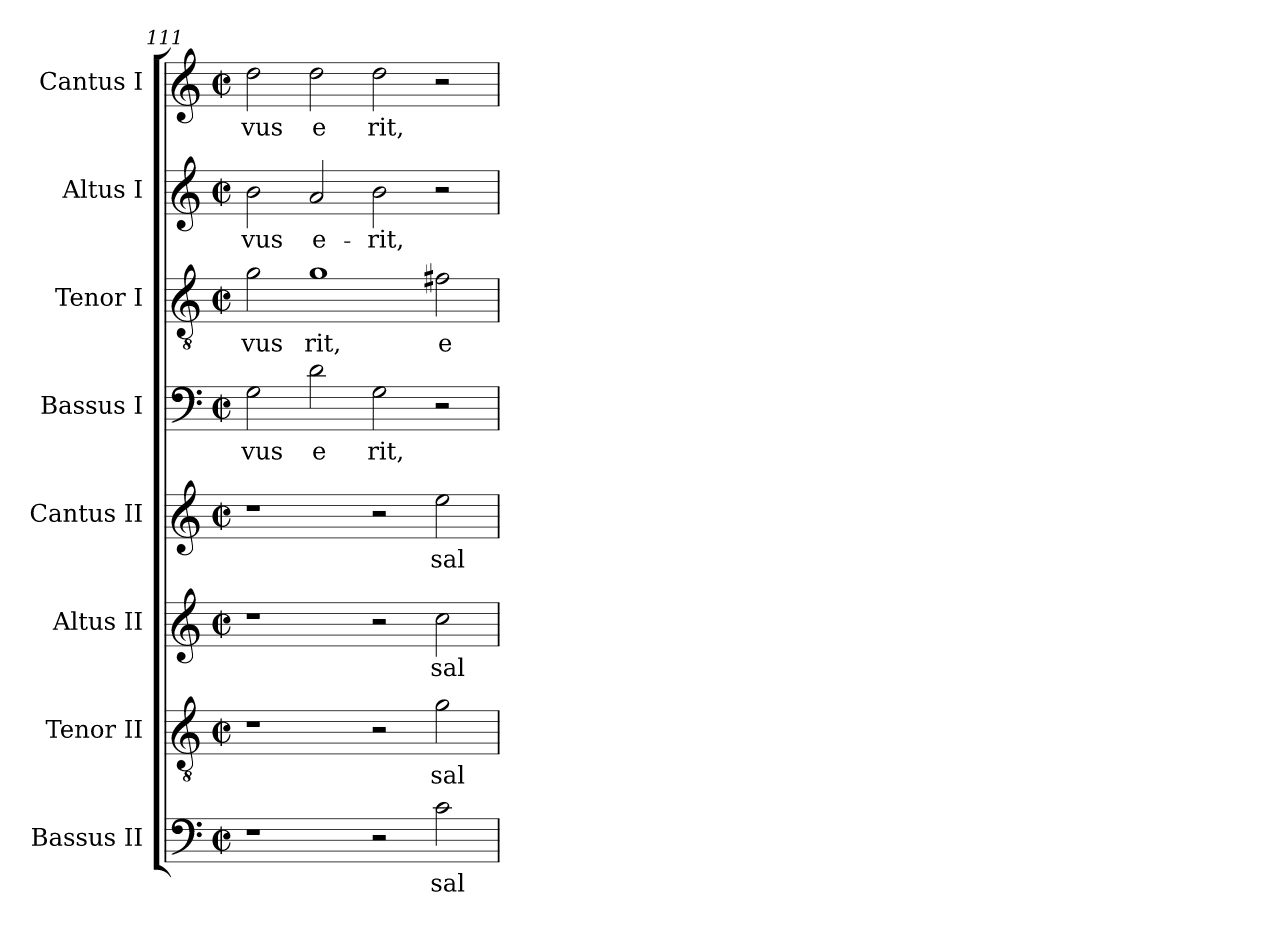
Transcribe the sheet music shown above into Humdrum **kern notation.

**kern	**text	**kern	**text	**kern	**text	**kern	**text	**kern	**text	**kern	**text	**kern	**text	**kern	**text
*part8	*part8	*part7	*part7	*part6	*part6	*part5	*part5	*part4	*part4	*part3	*part3	*part2	*part2	*part1	*part1
*staff8	*staff8	*staff7	*staff7	*staff6	*staff6	*staff5	*staff5	*staff4	*staff4	*staff3	*staff3	*staff2	*staff2	*staff1	*staff1
*I"Bassus II	*	*I"Tenor II	*	*I"Altus II	*	*I"Cantus II	*	*I"Bassus I	*	*I"Tenor I	*	*I"Altus I	*	*I"Cantus I	*
*clefF4	*	*clefGv2	*	*clefG2	*	*clefG2	*	*clefF4	*	*clefGv2	*	*clefG2	*	*clefG2	*
*M2/2	*	*M2/2	*	*M2/2	*	*M2/2	*	*M2/2	*	*M2/2	*	*M2/2	*	*M2/2	*
*met(c|)	*	*met(c|)	*	*met(c|)	*	*met(c|)	*	*met(c|)	*	*met(c|)	*	*met(c|)	*	*met(c|)	*
=111	=111	=111	=111	=111	=111	=111	=111	=111	=111	=111	=111	=111	=111	=111	=111
!	!	!	!	!	!	!	!	!	!LO:LY:b:cj	!	!LO:LY:b:cj	!	!LO:LY:b:cj	!	!LO:LY:b:cj
1r	.	1r	.	1r	.	1r	.	2G\	vus	2g\	-vus	2b\	-vus	2dd\	vus
!	!	!	!	!	!	!	!	!	!LO:LY:b:cj	!	!LO:LY:b:cj	!	!LO:LY:b:cj	!	!LO:LY:b:cj
.	.	.	.	.	.	.	.	2d\	e	1g	-rit,	2a/	e-	2dd\	e
!	!	!	!	!	!	!	!	!	!LO:LY:b:cj	!	!	!	!LO:LY:b:cj	!	!LO:LY:b:cj
2r	.	2r	.	2r	.	2r	.	2G\	rit,	.	.	2b\	-rit,	2dd\	rit,
!	!LO:LY:b:cj	!	!LO:LY:b:cj	!	!LO:LY:b:cj	!	!LO:LY:b:cj	!	!	!	!LO:LY:b:cj	!	!	!	!
2c\	sal-	2g\	sal-	2cc\	sal-	2ee\	sal	2r	.	2f#X\	e-	2r	.	2r	.
=	=	=	=	=	=	=	=	=	=	=	=	=	=	=	=
*-	*-	*-	*-	*-	*-	*-	*-	*-	*-	*-	*-	*-	*-	*-	*-
